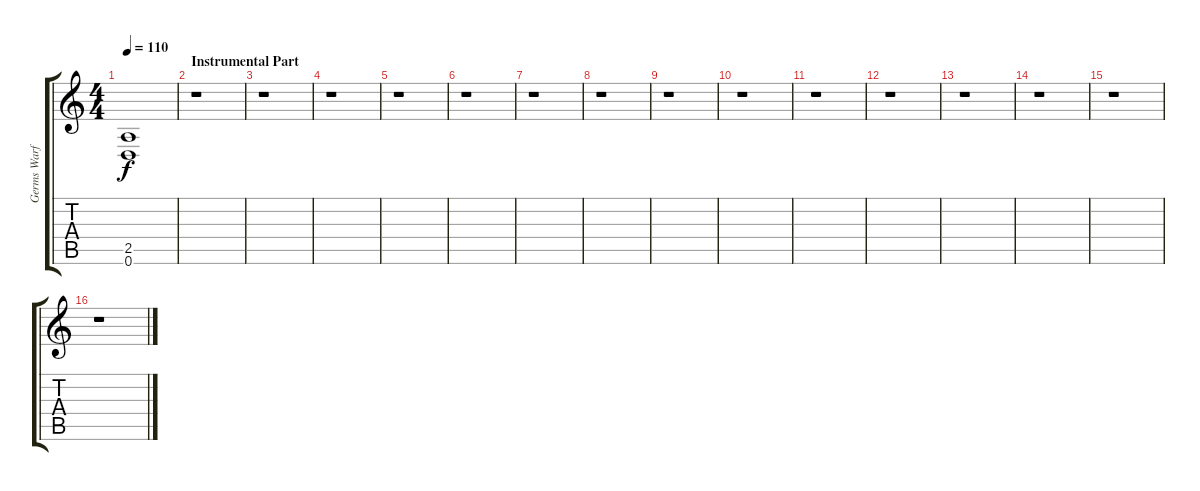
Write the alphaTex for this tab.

\track ("Germs Warfare (Guitar Soul Deux)" "Germs Warf") {instrument distortionguitar}
\staff {score tabs}
\tuning (D4 A3 F3 C3 G2 D2) {hide}
\ts (4 4)
\tempo 110
\clef g2
\ks c
(2.5 0.6).1{dy f} |
\section ("" "Instrumental Part")
r.1 |
r.1 |
r.1 |
r.1 |
r.1 |
r.1 |
r.1 |
r.1 |
r.1 |
r.1 |
r.1 |
r.1 |
r.1 |
r.1 |
r.1
